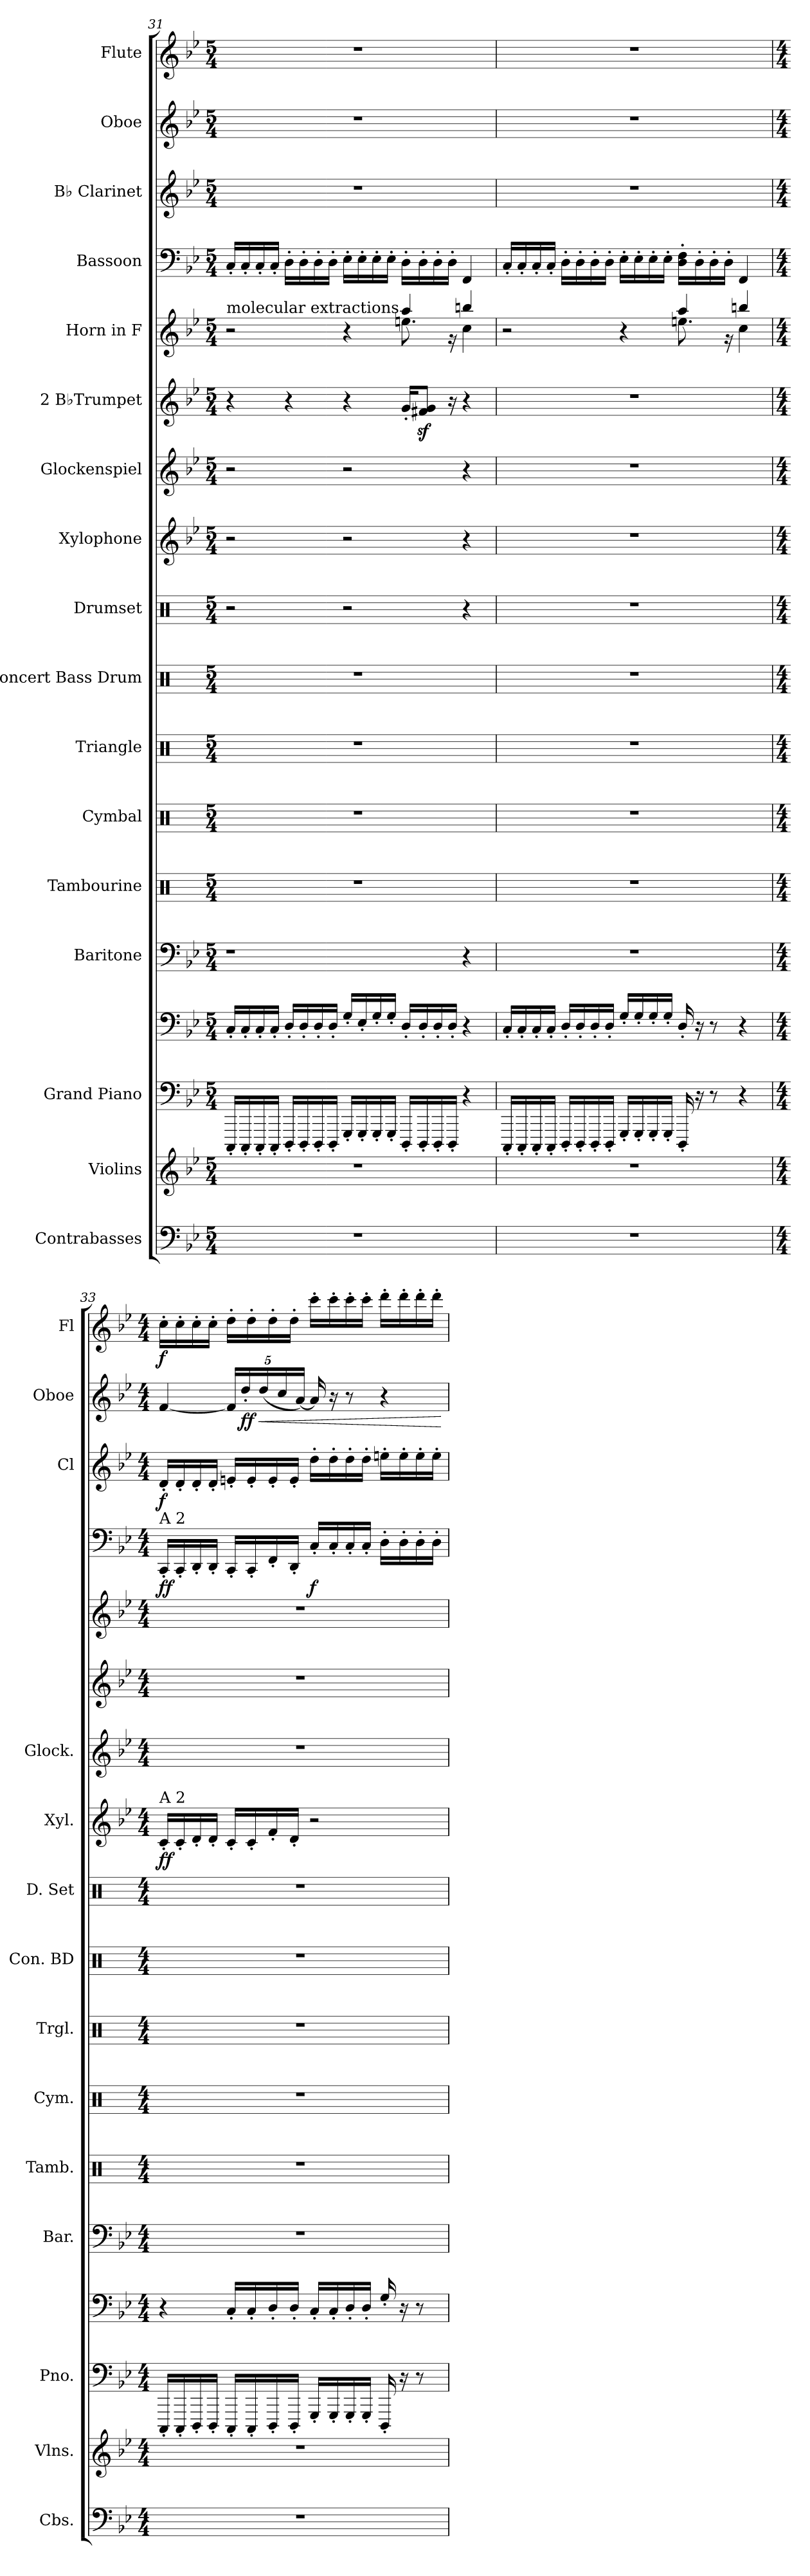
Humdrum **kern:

**kern	**kern	**kern	**kern	**kern	**kern	**kern	**kern	**kern	**kern	**kern	**dynam	**kern	**kern	**kern	**kern	**dynam	**kern	**dynam	**kern	**dynam	**kern	**dynam
*part17	*part16	*part15	*part15	*part14	*part13	*part12	*part11	*part10	*part9	*part8	*part8	*part7	*part6	*part5	*part4	*part4	*part3	*part3	*part2	*part2	*part1	*part1
*staff18	*staff17	*staff16	*staff15	*staff14	*staff13	*staff12	*staff11	*staff10	*staff9	*staff8	*staff8	*staff7	*staff6	*staff5	*staff4	*staff4	*staff3	*staff3	*staff2	*staff2	*staff1	*staff1
*I"Contrabasses	*I"Violins	*I"Grand Piano	*	*I"Baritone	*I"Tambourine	*I"Cymbal	*I"Triangle	*I"Concert Bass Drum	*I"Drumset	*I"Xylophone	*	*I"Glockenspiel	*I"2 B♭Trumpet	*I"Horn in F	*I"Bassoon	*	*I"B♭ Clarinet	*	*I"Oboe	*	*I"Flute	*
*I'Cbs.	*I'Vlns.	*I'Pno.	*	*I'Bar.	*I'Tamb.	*I'Cym.	*I'Trgl.	*I'Con. BD	*I'D. Set	*I'Xyl.	*	*I'Glock.	*	*	*	*	*I'Cl	*	*I'Oboe	*	*I'Fl	*
*clefF4	*clefG2	*clefF4	*clefF4	*clefF4	*clefX	*clefX	*clefX	*clefX	*clefX	*clefG2	*	*clefG2	*clefG2	*clefG2	*clefF4	*	*clefG2	*	*clefG2	*	*clefG2	*
*ITrd7c12	*	*	*	*	*	*	*	*	*	*ITrd-7c-12	*	*ITrd-14c-24	*ITrd1c2	*ITrd4c7	*	*	*ITrd1c2	*	*	*	*	*
*k[b-e-]	*k[b-e-]	*k[b-e-]	*k[b-e-]	*k[b-e-]	*k[]	*k[]	*k[]	*k[]	*k[]	*k[b-e-]	*	*k[b-e-]	*k[b-e-a-d-]	*k[b-e-a-]	*k[b-e-]	*	*k[b-e-a-d-]	*	*k[b-e-]	*	*k[b-e-]	*
*M5/4	*M5/4	*M5/4	*M5/4	*M5/4	*M5/4	*M5/4	*M5/4	*M5/4	*M5/4	*M5/4	*	*M5/4	*M5/4	*M5/4	*M5/4	*	*M5/4	*	*M5/4	*	*M5/4	*
=31	=31	=31	=31	=31	=31	=31	=31	=31	=31	=31	=31	=31	=31	=31	=31	=31	=31	=31	=31	=31	=31	=31
*	*	*	*	*	*	*	*	*	*	*	*	*	*	*^	*	*	*	*	*	*	*	*
!	!	!	!	!	!	!	!	!	!	!	!	!	!	!LO:TX:a:t=molecular extractions	!	!	!	!	!	!	!	!	!
4%5r	4%5r	16CCC'/LL	16C'/LL	1r	4%5r	4%5r	4%5r	4%5r	2r	2r	.	2r	4r	2r	2.ryy	16C'/LL	.	4%5r	.	4%5r	.	4%5r	.
.	.	16CCC'/	16C'/	.	.	.	.	.	.	.	.	.	.	.	.	16C'/	.	.	.	.	.	.	.
.	.	16CCC'/	16C'/	.	.	.	.	.	.	.	.	.	.	.	.	16C'/	.	.	.	.	.	.	.
.	.	16CCC'/JJ	16C'/JJ	.	.	.	.	.	.	.	.	.	.	.	.	16C'/JJ	.	.	.	.	.	.	.
.	.	16DDD'/LL	16D'/LL	.	.	.	.	.	.	.	.	.	4r	.	.	16D'\LL	.	.	.	.	.	.	.
.	.	16DDD'/	16D'/	.	.	.	.	.	.	.	.	.	.	.	.	16D'\	.	.	.	.	.	.	.
.	.	16DDD'/	16D'/	.	.	.	.	.	.	.	.	.	.	.	.	16D'\	.	.	.	.	.	.	.
.	.	16DDD'/JJ	16D'/JJ	.	.	.	.	.	.	.	.	.	.	.	.	16D'\JJ	.	.	.	.	.	.	.
.	.	16GGG'/LL	16G'/LL	.	.	.	.	.	2r	2r	.	2r	4r	4r	.	16E-'\LL	.	.	.	.	.	.	.
.	.	16GGG'/	16E-'/	.	.	.	.	.	.	.	.	.	.	.	.	16E-'\	.	.	.	.	.	.	.
.	.	16GGG'/	16G'/	.	.	.	.	.	.	.	.	.	.	.	.	16E-'\	.	.	.	.	.	.	.
.	.	16GGG'/JJ	16G'/JJ	.	.	.	.	.	.	.	.	.	.	.	.	16E-'\JJ	.	.	.	.	.	.	.
.	.	16DDD'/LL	16D'/LL	.	.	.	.	.	.	.	.	.	16f'/KL	4dd/	8.an\	16D'\LL	.	.	.	.	.	.	.
.	.	16DDD'/	16D'/	.	.	.	.	.	.	.	.	.	8en/z< 8f/z<J	.	.	16D'\	.	.	.	.	.	.	.
.	.	16DDD'/	16D'/	.	.	.	.	.	.	.	.	.	.	.	.	16D'\	.	.	.	.	.	.	.
.	.	16DDD'/JJ	16D'/JJ	.	.	.	.	.	.	.	.	.	16r	.	16r	16D'\JJ	.	.	.	.	.	.	.
.	.	4r	4r	4r	.	.	.	.	4r	4r	.	4r	4r	4een/	4f\	4FF/	.	.	.	.	.	.	.
!!LO:PB:g=z
=32	=32	=32	=32	=32	=32	=32	=32	=32	=32	=32	=32	=32	=32	=32	=32	=32	=32	=32	=32	=32	=32	=32	=32
4%5r	4%5r	16CCC'/LL	16C'/LL	4%5r	4%5r	4%5r	4%5r	4%5r	4%5r	4%5r	.	4%5r	4%5r	2r	2.ryy	16C'/LL	.	4%5r	.	4%5r	.	4%5r	.
.	.	16CCC'/	16C'/	.	.	.	.	.	.	.	.	.	.	.	.	16C'/	.	.	.	.	.	.	.
.	.	16CCC'/	16C'/	.	.	.	.	.	.	.	.	.	.	.	.	16C'/	.	.	.	.	.	.	.
.	.	16CCC'/JJ	16C'/JJ	.	.	.	.	.	.	.	.	.	.	.	.	16C'/JJ	.	.	.	.	.	.	.
.	.	16DDD'/LL	16D'/LL	.	.	.	.	.	.	.	.	.	.	.	.	16D'\LL	.	.	.	.	.	.	.
.	.	16DDD'/	16D'/	.	.	.	.	.	.	.	.	.	.	.	.	16D'\	.	.	.	.	.	.	.
.	.	16DDD'/	16D'/	.	.	.	.	.	.	.	.	.	.	.	.	16D'\	.	.	.	.	.	.	.
.	.	16DDD'/JJ	16D'/JJ	.	.	.	.	.	.	.	.	.	.	.	.	16D'\JJ	.	.	.	.	.	.	.
.	.	16GGG'/LL	16G'/LL	.	.	.	.	.	.	.	.	.	.	4r	.	16E-'\LL	.	.	.	.	.	.	.
.	.	16GGG'/	16G'/	.	.	.	.	.	.	.	.	.	.	.	.	16E-'\	.	.	.	.	.	.	.
.	.	16GGG'/	16G'/	.	.	.	.	.	.	.	.	.	.	.	.	16E-'\	.	.	.	.	.	.	.
.	.	16GGG'/JJ	16G'/JJ	.	.	.	.	.	.	.	.	.	.	.	.	16E-'\JJ	.	.	.	.	.	.	.
.	.	16DDD'/	16D'/	.	.	.	.	.	.	.	.	.	.	4dd/	8.an\	16D\' 16F\'LL	.	.	.	.	.	.	.
.	.	16r	16r	.	.	.	.	.	.	.	.	.	.	.	.	16D'\	.	.	.	.	.	.	.
.	.	8r	8r	.	.	.	.	.	.	.	.	.	.	.	.	16D'\	.	.	.	.	.	.	.
.	.	.	.	.	.	.	.	.	.	.	.	.	.	.	16r	16D'\JJ	.	.	.	.	.	.	.
.	.	4r	4r	.	.	.	.	.	.	.	.	.	.	4een/	4f\	4FF/	.	.	.	.	.	.	.
*	*	*	*	*	*	*	*	*	*	*	*	*	*	*v	*v	*	*	*	*	*	*	*	*
=33	=33	=33	=33	=33	=33	=33	=33	=33	=33	=33	=33	=33	=33	=33	=33	=33	=33	=33	=33	=33	=33	=33
*M4/4	*M4/4	*M4/4	*M4/4	*M4/4	*M4/4	*M4/4	*M4/4	*M4/4	*M4/4	*M4/4	*	*M4/4	*M4/4	*M4/4	*M4/4	*	*M4/4	*	*M4/4	*	*M4/4	*
*	*	*	*	*	*	*	*	*	*	*	*	*	*	*^	*	*	*	*	*	*	*	*
!	!	!	!	!	!	!	!	!	!	!	!	!	!	!	!	!LO:TX:a:t=A 2	!	!	!	!	!	!	!
!	!	!	!	!	!	!	!	!	!	!LO:TX:a:t=A 2	!	!	!	!	!	!	!	!	!	!	!	!	!
!	!	!	!	!	!	!	!	!	!	!	!LO:DY:b	!	!	!	!	!	!LO:DY:b	!	!LO:DY:b	!	!	!	!LO:DY:b
*	*	*	*	*	*	*	*	*	*	*	*	*	*	*v	*v	*	*	*	*	*	*	*	*
1r	1r	16CCC'/LL	4r	1r	1r	1r	1r	1r	1r	16cc'/LL	ff	1r	1r	1r	16CC'/LL	ff	16c'/LL	f	[4f/	.	16cc'\LL	f
.	.	16CCC'/	.	.	.	.	.	.	.	16cc'/	.	.	.	.	16CC'/	.	16c'/	.	.	.	16cc'\	.
.	.	16DDD'/	.	.	.	.	.	.	.	16dd'/	.	.	.	.	16DD'/	.	16c'/	.	.	.	16cc'\	.
.	.	16DDD'/JJ	.	.	.	.	.	.	.	16dd'/JJ	.	.	.	.	16DD'/JJ	.	16c'/JJ	.	.	.	16cc'\JJ	.
*	*	*	*	*	*	*	*	*	*	*	*	*	*	*	*	*	*	*	*Xbrackettup	*	*	*
.	.	16CCC'/LL	16C'/LL	.	.	.	.	.	.	16cc'/LL	.	.	.	.	16CC'/LL	.	16dn'/LL	.	20f/LL]	.	16dd'\LL	.
!	!	!	!	!	!	!	!	!	!	!	!	!	!	!	!	!	!	!	!	!LO:HP:b	!	!
!	!	!	!	!	!	!	!	!	!	!	!	!	!	!	!	!	!	!	!	!LO:DY:n=1:b	!	!
.	.	.	.	.	.	.	.	.	.	.	.	.	.	.	.	.	.	.	20dd'/	< ff	.	.
.	.	16CCC'/	16C'/	.	.	.	.	.	.	16cc'/	.	.	.	.	16CC'/	.	16d'/	.	.	.	16dd'\	.
.	.	.	.	.	.	.	.	.	.	.	.	.	.	.	.	.	.	.	(<20dd/	.	.	.
.	.	16DDD'/	16D'/	.	.	.	.	.	.	16ff'/	.	.	.	.	16FF'/	.	16d'/	.	.	.	16dd'\	.
.	.	.	.	.	.	.	.	.	.	.	.	.	.	.	.	.	.	.	20cc/	.	.	.
.	.	16DDD'/JJ	16D'/JJ	.	.	.	.	.	.	16dd'/JJ	.	.	.	.	16DD'/JJ	.	16d'/JJ	.	.	.	16dd'\JJ	.
.	.	.	.	.	.	.	.	.	.	.	.	.	.	.	.	.	.	.	[20a/JJ)	.	.	.
!	!	!	!	!	!	!	!	!	!	!	!	!	!	!	!	!LO:DY:b	!	!	!	!	!	!
.	.	16GGG'/LL	16C'/LL	.	.	.	.	.	.	2r	.	.	.	.	16C'/LL	f	16cc'\LL	.	16a/]	.	16ccc'\LL	.
.	.	16GGG'/	16C'/	.	.	.	.	.	.	.	.	.	.	.	16C'/	.	16cc'\	.	16r	.	16ccc'\	.
.	.	16GGG'/	16D'/	.	.	.	.	.	.	.	.	.	.	.	16C'/	.	16cc'\	.	8r	.	16ccc'\	.
.	.	16GGG'/JJ	16D'/JJ	.	.	.	.	.	.	.	.	.	.	.	16C'/JJ	.	16cc'\JJ	.	.	.	16ccc'\JJ	.
.	.	16DDD'/	16G'/	.	.	.	.	.	.	.	.	.	.	.	16D'\LL	.	16ddn'\LL	.	4r	.	16ddd'\LL	.
.	.	16r	16r	.	.	.	.	.	.	.	.	.	.	.	16D'\	.	16dd'\	.	.	.	16ddd'\	.
.	.	8r	8r	.	.	.	.	.	.	.	.	.	.	.	16D'\	.	16dd'\	.	.	.	16ddd'\	.
.	.	.	.	.	.	.	.	.	.	.	.	.	.	.	16D'\JJ	.	16dd'\JJ	.	.	.	16ddd'\JJ	.
.	.	.	.	.	.	.	.	.	.	.	.	.	.	.	.	.	.	.	.	[	.	.
=	=	=	=	=	=	=	=	=	=	=	=	=	=	=	=	=	=	=	=	=	=	=
*-	*-	*-	*-	*-	*-	*-	*-	*-	*-	*-	*-	*-	*-	*-	*-	*-	*-	*-	*-	*-	*-	*-
